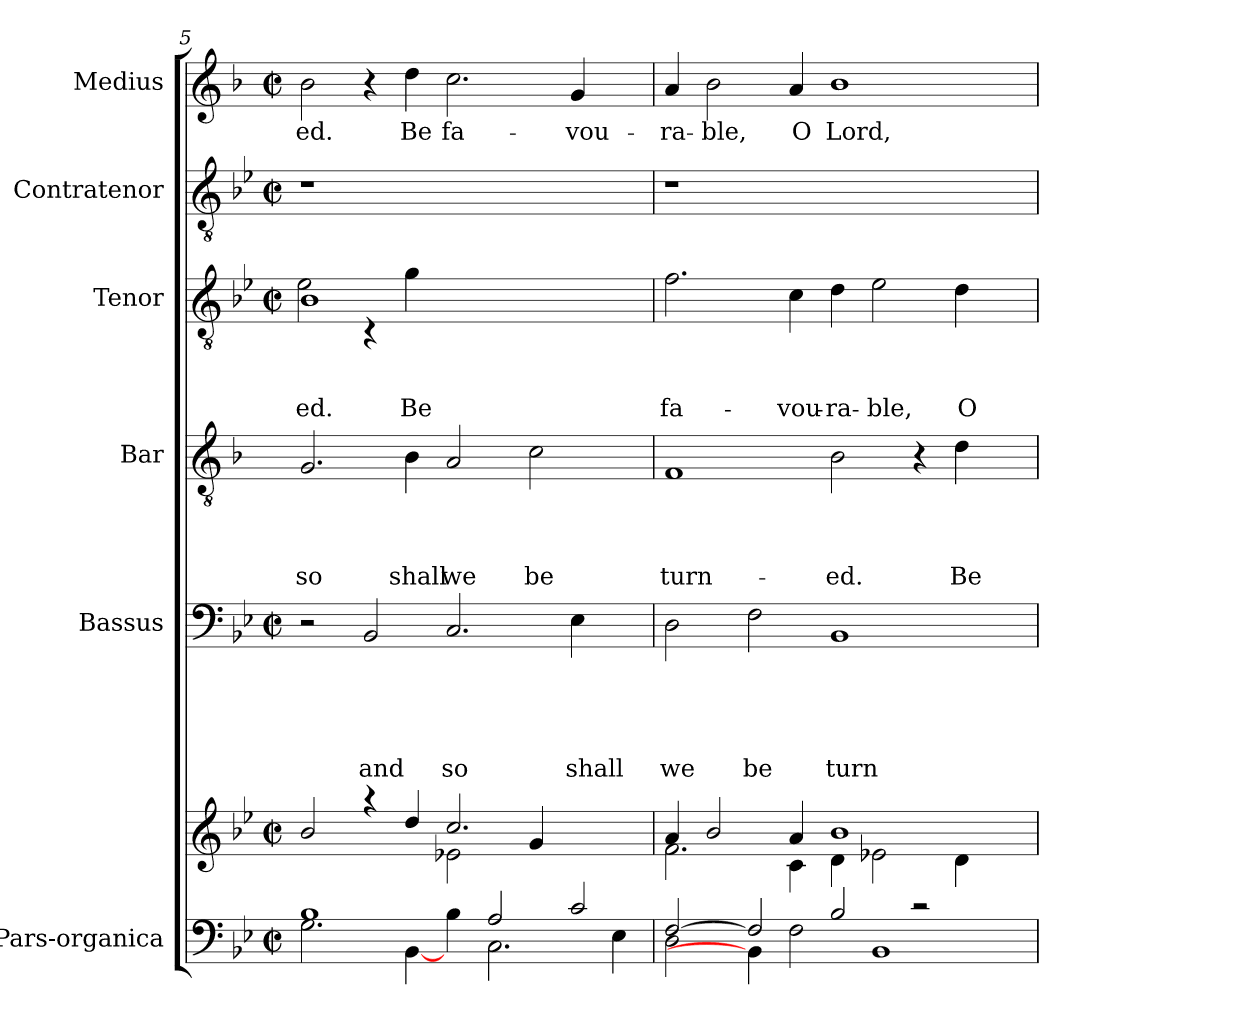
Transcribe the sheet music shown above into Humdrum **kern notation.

**kern	**kern	**kern	**text	**text	**text	**text	**text	**kern	**text	**text	**text	**text	**kern	**text	**text	**text	**kern	**kern	**text
*part6	*part6	*part5	*part5	*part5	*part5	*part5	*part5	*part4	*part4	*part4	*part4	*part4	*part3	*part3	*part3	*part3	*part2	*part1	*part1
*staff7	*staff6	*staff5	*staff5	*staff5	*staff5	*staff5	*staff5	*staff4	*staff4	*staff4	*staff4	*staff4	*staff3	*staff3	*staff3	*staff3	*staff2	*staff1	*staff1
*I"Pars-organica	*	*I"Bassus	*	*	*	*	*	*I"Bar	*	*	*	*	*I"Tenor	*	*	*	*I"Contratenor	*I"Medius	*
*	*	*I'B	*	*	*	*	*	*I'Bar	*	*	*	*	*I'T	*	*	*	*	*I'M	*
!!LO:LB:g=z
*clefF4	*clefG2	*clefF4	*	*	*	*	*	*clefGv2	*	*	*	*	*clefGv2	*	*	*	*clefGv2	*clefG2	*
*	*	*	*	*	*	*	*	*ITrd-3c-5	*	*	*	*	*ITrd-3c-5	*	*	*	*	*ITrd-3c-5	*
*k[b-e-]	*k[b-e-]	*k[b-e-]	*	*	*	*	*	*k[b-e-]	*	*	*	*	*k[b-e-a-]	*	*	*	*k[b-e-]	*k[b-e-]	*
*B-:	*B-:	*B-:	*	*	*	*	*	*B-:	*	*	*	*	*E-:	*	*	*	*B-:	*B-:	*
*M2/2	*M2/2	*M2/2	*	*	*	*	*	*	*	*	*	*	*M2/2	*	*	*	*M2/2	*M2/2	*
*met(c|)	*met(c|)	*met(c|)	*	*	*	*	*	*	*	*	*	*	*met(c|)	*	*	*	*met(c|)	*met(c|)	*
=5	=5	=5	=5	=5	=5	=5	=5	=5	=5	=5	=5	=5	=5	=5	=5	=5	=5	=5	=5
*^	*^	*	*	*	*	*	*	*	*	*	*	*	*	*	*	*	*	*	*
!	!	!	!	!	!	!	!	!	!	!	!	!	!	!LO:LY:b	!	!	!	!LO:LY:b	!	!	!
*	*	*	*	*	*	*	*	*	*	*	*	*	*	*	*^	*	*	*	*	*	*
!	!	!	!	!	!	!	!	!	!	!	!	!	!	!	!	!	!	!	!LO:LY:b	!	!	!LO:LY:b
1B-	2.G\	2b-/	1ryy	2r	.	.	.	.	.	2.c/	.	.	.	so	1e-	2a-\	.	.	-ed.	1r	2ee-\	-ed.
!	!	!	!	!	!	!	!	!	!LO:LY:b	!	!	!	!	!	!	!	!	!	!	!	!	!
.	.	4raa	.	2BB-/	.	.	.	.	and	.	.	.	.	.	.	4rC	.	.	.	.	4r	.
!	!	!	!	!	!	!	!	!	!	!	!	!	!	!LO:LY:b	!	!	!	!	!LO:LY:b	!	!	!LO:LY:b
.	[4BB-\	4dd/	.	.	.	.	.	.	.	4e-\	.	.	.	shall	.	4cc\	.	.	Be	.	4gg\	Be
!	!	!	!	!	!	!	!	!	!LO:LY:b	!	!	!	!	!LO:LY:b	!	!	!	!	!	!	!	!LO:LY:b
4B-\	4ryy	2e-X\	2.cc/	2.C/	.	.	.	.	so	2d/	.	.	.	we	1ryy	1ryy	.	.	.	1ryy	2.ff\	fa-
2A/	2.C\	.	.	.	.	.	.	.	.	.	.	.	.	.	.	.	.	.	.	.	.	.
!	!	!	!	!	!	!	!	!	!	!	!	!	!	!LO:LY:b	!	!	!	!	!	!	!	!
.	.	4g/	.	.	.	.	.	.	.	2f\	.	.	.	be	.	.	.	.	.	.	.	.
!	!	!	!	!	!	!	!	!	!LO:LY:b	!	!	!	!	!	!	!	!	!	!	!	!	!LO:LY:b
2c/	.	2ryy	2ryy	4E-\	.	.	.	.	shall	.	.	.	.	.	.	.	.	.	.	.	4cc/	-vou-
.	4E-\	.	.	4ryy	.	.	.	.	.	4ryy	.	.	.	.	4ryy	4ryy	.	.	.	4ryy	4ryy	.
=6	=6	=6	=6	=6	=6	=6	=6	=6	=6	=6	=6	=6	=6	=6	=6	=6	=6	=6	=6	=6	=6	=6
!	!	!	!	!	!	!	!	!	!LO:LY:b	!	!	!	!	!LO:LY:b	!	!	!	!	!LO:LY:b	!	!	!LO:LY:b
*	*	*	*	*	*	*	*	*	*	*	*	*	*	*	*v	*v	*	*	*	*	*	*
[>2F/	2D\	2.f\	4a/	2D\	.	.	.	.	we	1B-	.	.	.	turn-	2.b-\	.	.	fa-	1r	4dd/	-ra-
!	!	!	!	!	!	!	!	!	!	!	!	!	!	!	!	!	!	!	!	!	!LO:LY:b
.	.	.	2b-/	.	.	.	.	.	.	.	.	.	.	.	.	.	.	.	.	2ee-\	-ble,
!	!	!	!	!	!	!	!	!	!LO:LY:b	!	!	!	!	!	!	!	!	!	!	!	!
2F/]	4BB-\]	.	.	2F\	.	.	.	.	be	.	.	.	.	.	.	.	.	.	.	.	.
!	!	!	!	!	!	!	!	!	!	!	!	!	!	!	!	!	!	!LO:LY:b	!	!	!LO:LY:b
.	2F\	4c\	4a/	.	.	.	.	.	.	.	.	.	.	.	4f\	.	.	-vou-	.	4dd/	O
!	!	!	!	!	!	!	!	!	!LO:LY:b	!	!	!	!	!LO:LY:b	!	!	!	!LO:LY:b	!	!	!LO:LY:b
2B-/	.	1b-	4d\	1BB-	.	.	.	.	turn-	2e-\	.	.	.	-ed.	4g\	.	.	-ra-	1ryy	1ee-	Lord,
!	!	!	!	!	!	!	!	!	!	!	!	!	!	!	!	!	!	!LO:LY:b:rj	!	!	!
.	1BB-	.	2e-X\	.	.	.	.	.	.	.	.	.	.	.	2a-\	.	.	-ble,	.	.	.
2rc	.	.	.	.	.	.	.	.	.	4r	.	.	.	.	.	.	.	.	.	.	.
!	!	!	!	!	!	!	!	!	!	!	!	!	!	!LO:LY:b	!	!	!	!LO:LY:b	!	!	!
.	.	.	4d\	.	.	.	.	.	.	4g\	.	.	.	Be	4g\	.	.	O	.	.	.
4ryy	.	4ryy	4ryy	4ryy	.	.	.	.	.	4ryy	.	.	.	.	4ryy	.	.	.	4ryy	4ryy	.
*v	*v	*	*	*	*	*	*	*	*	*	*	*	*	*	*	*	*	*	*	*	*
*	*v	*v	*	*	*	*	*	*	*	*	*	*	*	*	*	*	*	*	*	*
=	=	=	=	=	=	=	=	=	=	=	=	=	=	=	=	=	=	=	=
*-	*-	*-	*-	*-	*-	*-	*-	*-	*-	*-	*-	*-	*-	*-	*-	*-	*-	*-	*-
